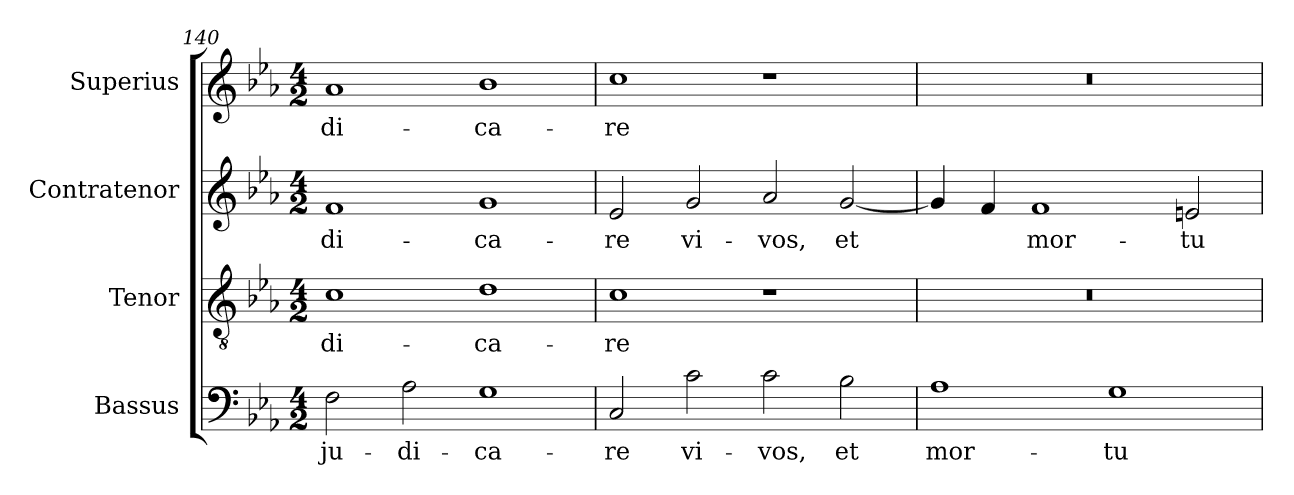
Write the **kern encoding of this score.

**kern	**text	**kern	**text	**kern	**text	**kern	**text
*part4	*part4	*part3	*part3	*part2	*part2	*part1	*part1
*staff4	*staff4	*staff3	*staff3	*staff2	*staff2	*staff1	*staff1
*I"Bassus	*	*I"Tenor	*	*I"Contratenor	*	*I"Superius	*
*I'B.	*	*I'T.	*	*	*	*	*
*clefF4	*	*clefGv2	*	*clefG2	*	*clefG2	*
*	*	*ITrd7c12	*	*ITrd7c12	*	*	*
*k[b-e-a-]	*	*k[b-e-a-]	*	*k[b-e-a-]	*	*k[b-e-a-]	*
*E-:	*	*E-:	*	*E-:	*	*E-:	*
*M4/2	*	*M4/2	*	*M4/2	*	*M4/2	*
=140	=140	=140	=140	=140	=140	=140	=140
!	!LO:LY:b:color=#000000	!	!	!	!	!	!
!	!	!	!LO:LY:b:color=#000000	!	!	!	!
!	!	!	!	!	!LO:LY:b:color=#000000	!	!
!	!	!	!	!	!	!	!LO:LY:b:color=#000000
2Fi\	ju-	1Ci	-di-	1Fi	-di-	1a-i	-di-
!	!LO:LY:b:color=#000000	!	!	!	!	!	!
2A-i\	-di-	.	.	.	.	.	.
!	!LO:LY:b:color=#000000	!	!	!	!	!	!
!	!	!	!LO:LY:b:color=#000000	!	!	!	!
!	!	!	!	!	!LO:LY:b:color=#000000	!	!
!	!	!	!	!	!	!	!LO:LY:b:color=#000000
1Gi	-ca-	1Di	-ca-	1Gi	-ca-	1b-i	-ca-
=141	=141	=141	=141	=141	=141	=141	=141
!	!LO:LY:b:color=#000000	!	!	!	!	!	!
!	!	!	!LO:LY:b:color=#000000	!	!	!	!
!	!	!	!	!	!LO:LY:b:color=#000000	!	!
!	!	!	!	!	!	!	!LO:LY:b:color=#000000
2Ci/	-re	1Ci	-re	2E-i/	-re	1cci	-re
!	!LO:LY:b:color=#000000	!	!	!	!	!	!
!	!	!	!	!	!LO:LY:b:color=#000000	!	!
2ci\	vi-	.	.	2Gi/	vi-	.	.
!	!LO:LY:b:color=#000000	!	!	!	!	!	!
!	!	!	!	!	!LO:LY:b:color=#000000	!	!
2ci\	-vos,	1r	.	2A-i/	-vos,	1r	.
!	!LO:LY:b:color=#000000	!	!	!	!	!	!
!	!	!	!	!	!LO:LY:b:color=#000000	!	!
2B-i\	et	.	.	[<2Gi/	et	.	.
=142	=142	=142	=142	=142	=142	=142	=142
!	!LO:LY:b:color=#000000	!LO:N:vis=1	!	!	!	!LO:N:vis=1	!
1A-i	mor-	0r	.	4Gi/]	.	0r	.
.	.	.	.	4Fi/	.	.	.
!	!	!	!	!	!LO:LY:b:color=#000000	!	!
.	.	.	.	1Fi	mor-	.	.
!	!LO:LY:b:color=#000000	!	!	!	!	!	!
1Gi	-tu-	.	.	.	.	.	.
!	!	!	!	!	!LO:LY:b:color=#000000	!	!
.	.	.	.	2Eni/	-tu-	.	.
=	=	=	=	=	=	=	=
*-	*-	*-	*-	*-	*-	*-	*-
